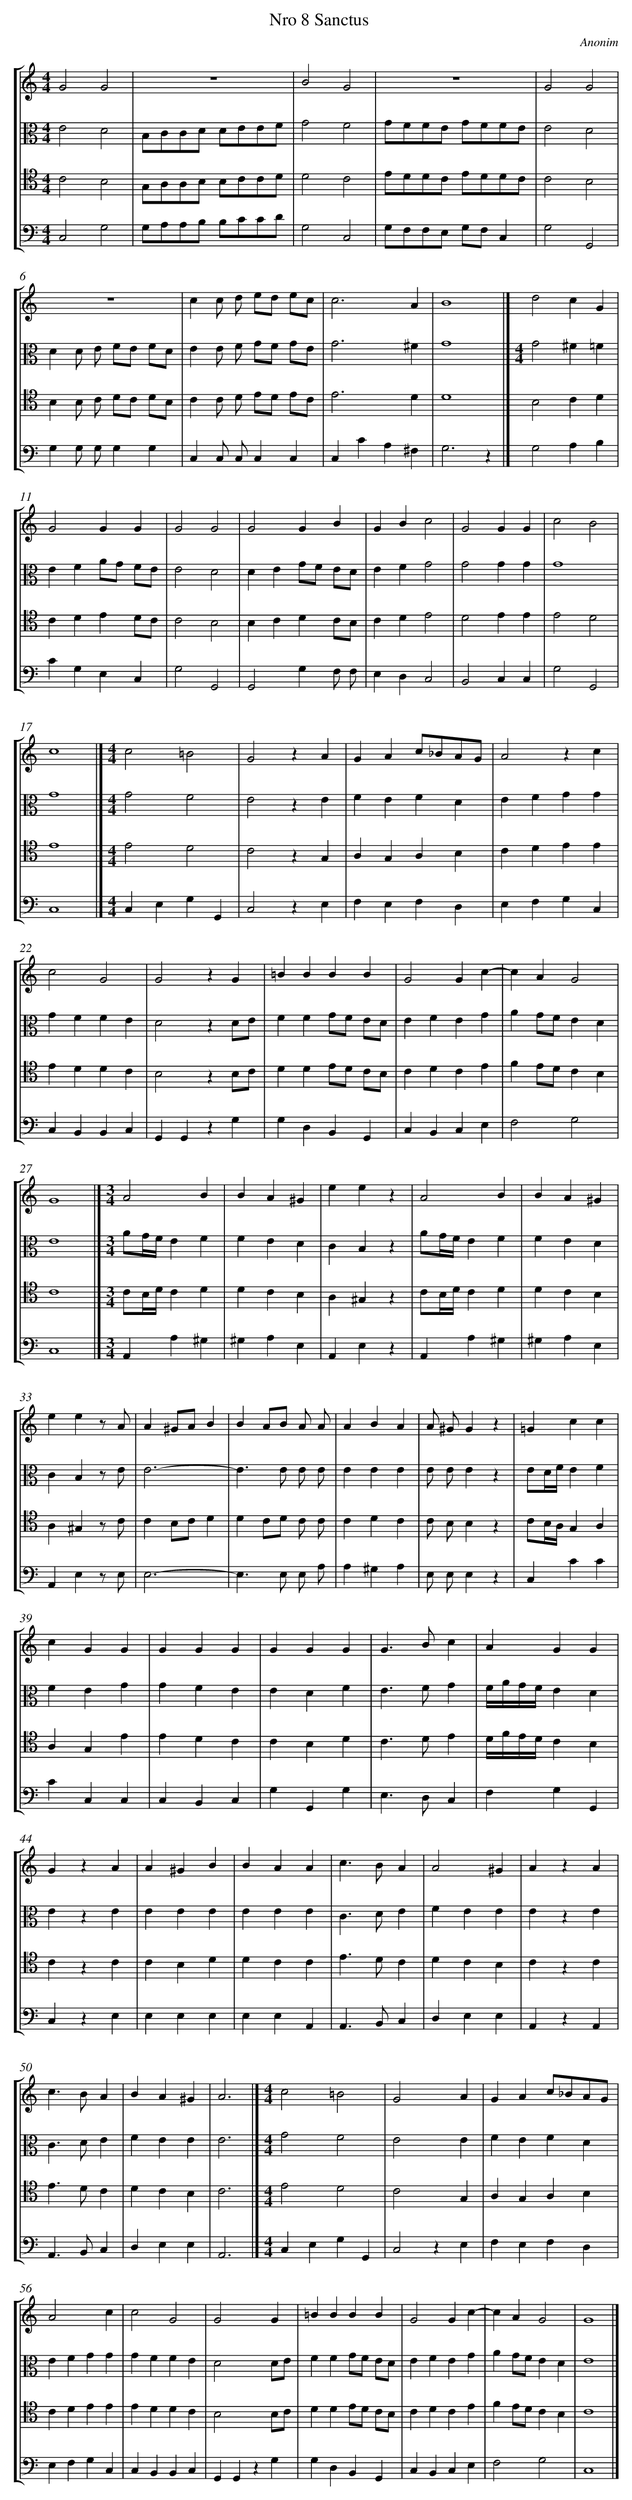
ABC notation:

X:1
T: Nro 8 Sanctus
C: Anonim
L: 1/4
M: 4/4
%%staves [1 2 3 4]
V: 1
V: 2 clef=alto
V: 3 clef=tenor
V: 4 clef=bass
K: C
[V:1] G2G2 |
[V:2] E2D2 |
[V:3] C2B,2 |
[V:4] C,2G,2 |
[V:1] z4 |
[V:2] B,/C/C/D/ D/E/E/F/ |
[V:3] G,/A,/A,/B,/ B,/C/C/D/ |
[V:4] G,/A,/A,/B,/ B,/C/C/D/ |
[V:1] B2G2 |
[V:2] G2F2 |
[V:3] D2C2 |
[V:4] G,2C,2 |
[V:1] z4 |
[V:2] G/F/F/E/ G/F/F/E/ |
[V:3] E/D/D/C/ E/D/D/C/ |
[V:4] G,/F,/F,/E,/ G,/F,/C, |
[V:1] G2G2 |
[V:2] E2D2 |
[V:3] C2B,2 |
[V:4] G,2G,,2 |
[V:1] z4 |
[V:2] DD/ E/ F/E/ F/D/ |
[V:3] B,B,/ C/ D/C/ D/B,/ |
[V:4] G,G,/ G,/G,G, |
[V:1] cc/ d/ e/d/ e/c/ |
[V:2] EE/ F/ G/F/ G/E/ |
[V:3] CC/ D/ E/D/ E/C/ |
[V:4] C,C,/ C,/C,C, |
[V:1] c3A |
[V:2] G3^F |
[V:3] E3D |
[V:4] C,CA,^F, |
[V:1] B4 |]
[V:2] G4 |]
[V:3] D4 |]
[V:4] G,3z |]
[V:1] d2cG [I:setbarnb 11]|
[V:2] [M:4/4]G2^F=F |
[V:3] B,2CD |
[V:4] G,2A,B, |
[V:1] G2GG |
[V:2] EFA/G/ F/E/ |
[V:3] CDED/C/ |
[V:4] CG,E,C, |
[V:1] G2G2 |
[V:2] E2D2 |
[V:3] C2B,2 |
[V:4] G,2G,,2 |
[V:1] G2GB |
[V:2] DEG/F/ E/D/ |
[V:3] B,CDC/B,/ |
[V:4] G,,2G,F,/ F,/ |
[V:1] GBc2 |
[V:2] EFG2 |
[V:3] CDE2 |
[V:4] E,D,C,2 |
[V:1] G2GG |
[V:2] G2GG |
[V:3] D2EE |
[V:4] B,,2C,C, |
[V:1] c2B2 |
[V:2] G4 |
[V:3] E2D2 |
[V:4] G,2G,,2 |
[V:1] c4 |]
[V:2] G4 |]
[V:3] E4 |]
[V:4] C,4 |]
[V:1] [M:4/4]c2=B2 [I:setbarnb 19]|
[V:2] [M:4/4]G2F2 |
[V:3] [M:4/4]E2D2 |
[V:4] [M:4/4]C,E,G,G,, |
[V:1] G2zA |
[V:2] E2zE |
[V:3] C2zG, |
[V:4] C,2zE, |
[V:1] GAc/_B/A/G/ |
[V:2] FEFD |
[V:3] A,G,A,B, |
[V:4] F,E,F,D, |
[V:1] A2zc |
[V:2] EFGG |
[V:3] CDEE |
[V:4] E,F,G,C, |
[V:1] c2G2 |
[V:2] GFFE |
[V:3] EDDC |
[V:4] C,B,,B,,C, |
[V:1] G2zG |
[V:2] D2zD/E/ |
[V:3] B,2zB,/C/ |
[V:4] G,,G,,zG, |
[V:1] =BBBB |
[V:2] FFG/F/ E/D/ |
[V:3] DDE/D/ C/B,/ |
[V:4] G,D,B,,G,, |
[V:1] G2Gc- |
[V:2] EFEG |
[V:3] CDCE |
[V:4] C,B,,C,E, |
[V:1] cAG2 |
[V:2] AG/F/ED |
[V:3] FE/D/CB, |
[V:4] F,2G,2 |
[V:1] G4 |]
[V:2] E4 |]
[V:3] C4 |]
[V:4] C,4 |]
[V:1] [M:3/4]A2B [I:setbarnb 29]|
[V:2] [M:3/4]A/G//F//EF |
[V:3] [M:3/4]C/B,//D//CD |
[V:4] [M:3/4]A,,A,^G, |
[V:1] BA^G |
[V:2] FED |
[V:3] DCB, |
[V:4] ^G,A,E, |
[V:1] eez |
[V:2] CB,z |
[V:3] A,^G,z |
[V:4] A,,E,z |
[V:1] A2B |
[V:2] A/G//F//EF |
[V:3] C/B,//D//CD |
[V:4] A,,A,^G, |
[V:1] BA^G |
[V:2] FED |
[V:3] DCB, |
[V:4] ^G,A,E, |
[V:1] eez/ A/ |
[V:2] CB,z/ E/ |
[V:3] A,^G,z/ C/ |
[V:4] A,,E,z/ E,/ |
[V:1] A^G/A/B |
[V:2] E3- |
[V:3] CB,/C/D |
[V:4] E,3- |
[V:1] BA/B/ A/ A/ |
[V:2] E>E E/ E/ |
[V:3] DC/D/ C/ C/ |
[V:4] E,>E, E,/ A,/ |
[V:1] ABA |
[V:2] EEE |
[V:3] CDC |
[V:4] A,^G,A, |
[V:1] A/ ^G/Gz |
[V:2] E/ E/Ez |
[V:3] C/ B,/B,z |
[V:4] E,/ E,/E,z |
[V:1] =Gcc |
[V:2] E/D//F//EF |
[V:3] C/B,//A,//G,A, |
[V:4] C,CC |
[V:1] cGG |
[V:2] FEG |
[V:3] A,G,E |
[V:4] CC,C, |
[V:1] GGG |
[V:2] GFE |
[V:3] EDC |
[V:4] C,B,,C, |
[V:1] GGG |
[V:2] EDF |
[V:3] CB,D |
[V:4] G,G,,G, |
[V:1] G>Bc |
[V:2] E>FG |
[V:3] C>DE |
[V:4] E,>D,C, |
[V:1] AGG |
[V:2] F//A//G//F//ED |
[V:3] D//F//E//D//CB, |
[V:4] F,G,G,, |
[V:1] GzA |
[V:2] EzE |
[V:3] CzC |
[V:4] C,zE, |
[V:1] A^GB |
[V:2] EEE |
[V:3] CB,D |
[V:4] E,E,E, |
[V:1] BAA |
[V:2] EEE |
[V:3] DCC |
[V:4] E,E,A,, |
[V:1] c>BA |
[V:2] C>DE |
[V:3] E>DC |
[V:4] A,,>B,,C, |
[V:1] A2^G |
[V:2] FEE |
[V:3] DCB, |
[V:4] D,E,E, |
[V:1] AzA |
[V:2] EzE |
[V:3] CzC |
[V:4] A,,zA,, |
[V:1] c>BA |
[V:2] C>DE |
[V:3] E>DC |
[V:4] A,,>B,,C, |
[V:1] BA^G |
[V:2] FEE |
[V:3] DCB, |
[V:4] D,E,E, |
[V:1] A3 |]
[V:2] E3 |]
[V:3] C3 |]
[V:4] A,,3 |]
[V:1] [M:4/4]c2=B2 [I:setbarnb 54]|
[V:2] [M:4/4]G2F2 |
[V:3] [M:4/4]E2D2 |
[V:4] [M:4/4]C,E,G,G,, |
[V:1] G2xA |
[V:2] E2xE |
[V:3] C2xG, |
[V:4] C,2zE, |
[V:1] GAc/_B/A/G/ |
[V:2] FEFD |
[V:3] A,G,A,B, |
[V:4] F,E,F,D, |
[V:1] A2xc |
[V:2] EFGG |
[V:3] CDEE |
[V:4] E,F,G,C, |
[V:1] c2G2 |
[V:2] GFFE |
[V:3] EDDC |
[V:4] C,B,,B,,C, |
[V:1] G2xG |
[V:2] D2xD/E/ |
[V:3] B,2xB,/C/ |
[V:4] G,,G,,zG, |
[V:1] =BBBB |
[V:2] FFG/F/ E/D/ |
[V:3] DDE/D/ C/B,/ |
[V:4] G,D,B,,G,, |
[V:1] G2Gc- |
[V:2] EFEG |
[V:3] CDCE |
[V:4] C,B,,C,E, |
[V:1] cAG2 |
[V:2] AG/F/ED |
[V:3] FE/D/CB, |
[V:4] F,2G,2 |
[V:1] G4 |]
[V:2] E4 |]
[V:3] C4 |]
[V:4] C,4 |]
